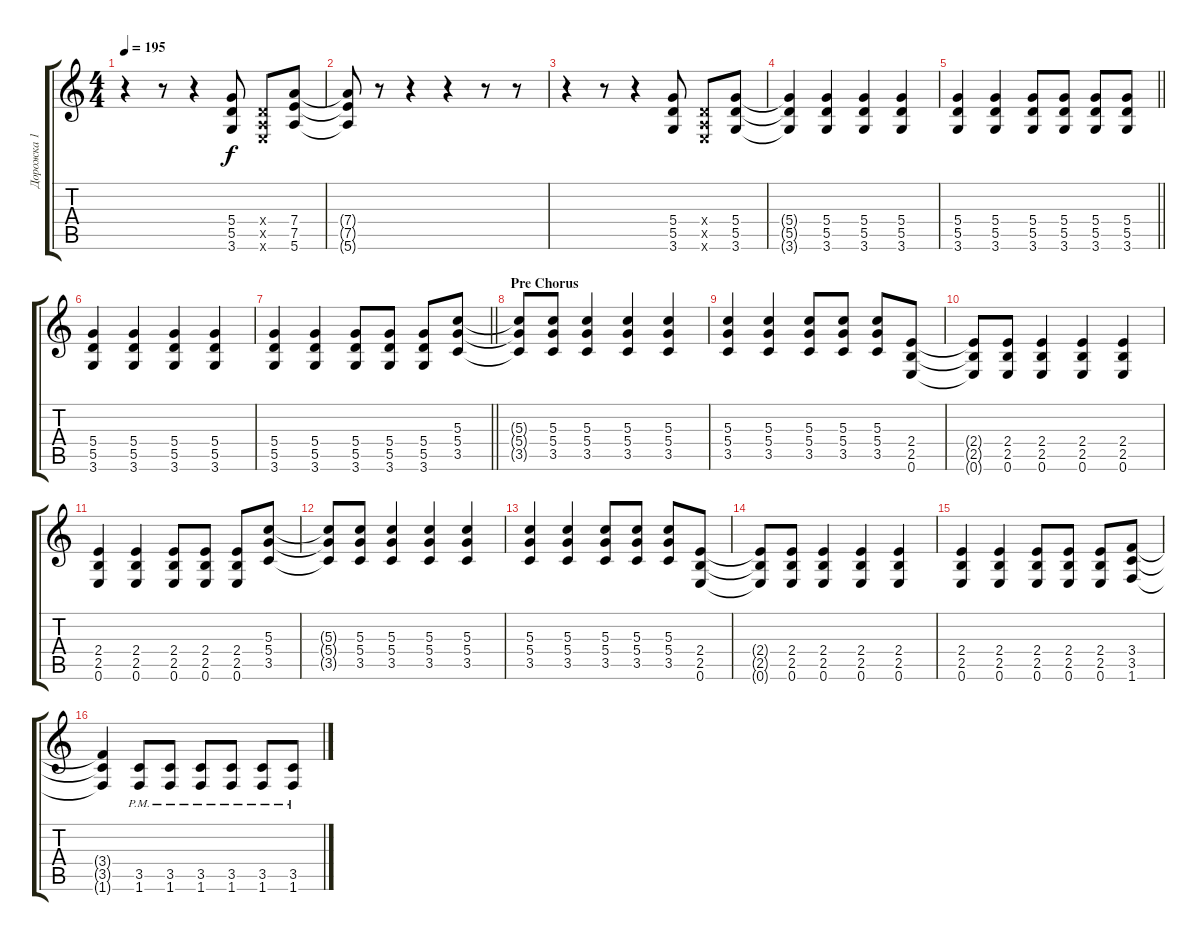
\track ("Дорожка 1" "Дорожка 1") {instrument distortionguitar}
\staff {score tabs}
\tuning (E4 B3 G3 D3 A2 E2) {hide}
\ts (4 4)
\tempo 195
\clef g2
\ks c
r.4{dy f} r.8 r.4 (5.4 5.5 3.6).8 (0.4{x} 0.5{x} 0.6{x}).8 (7.4 7.5 5.6).8 |
(7.4{t} 7.5{t} 5.6{t}).8 r.8 r.4 r.4 r.8 r.8 |
r.4 r.8 r.4 (5.4 5.5 3.6).8 (0.4{x} 0.5{x} 0.6{x}).8 (5.4 5.5 3.6).8 |
(5.4{t} 5.5{t} 3.6{t}).4 (5.4 5.5 3.6).4 (5.4 5.5 3.6).4 (5.4 5.5 3.6).4 |
\barLineRight lightlight
(5.4 5.5 3.6).4 (5.4 5.5 3.6).4 (5.4 5.5 3.6).8 (5.4 5.5 3.6).8 (5.4 5.5 3.6).8 (5.4 5.5 3.6).8 |
(5.4 5.5 3.6).4 (5.4 5.5 3.6).4 (5.4 5.5 3.6).4 (5.4 5.5 3.6).4 |
\barLineRight lightlight
(5.4 5.5 3.6).4 (5.4 5.5 3.6).4 (5.4 5.5 3.6).8 (5.4 5.5 3.6).8 (5.4 5.5 3.6).8 (5.3 5.4 3.5).8 |
\section ("" "Pre Chorus")
(5.3{t} 5.4{t} 3.5{t}).8 (5.3 5.4 3.5).8 (5.3 5.4 3.5).4 (5.3 5.4 3.5).4 (5.3 5.4 3.5).4 |
(5.3 5.4 3.5).4 (5.3 5.4 3.5).4 (5.3 5.4 3.5).8 (5.3 5.4 3.5).8 (5.3 5.4 3.5).8 (2.4 2.5 0.6).8 |
(2.4{t} 2.5{t} 0.6{t}).8 (2.4 2.5 0.6).8 (2.4 2.5 0.6).4 (2.4 2.5 0.6).4 (2.4 2.5 0.6).4 |
(2.4 2.5 0.6).4 (2.4 2.5 0.6).4 (2.4 2.5 0.6).8 (2.4 2.5 0.6).8 (2.4 2.5 0.6).8 (5.3 5.4 3.5).8 |
(5.3{t} 5.4{t} 3.5{t}).8 (5.3 5.4 3.5).8 (5.3 5.4 3.5).4 (5.3 5.4 3.5).4 (5.3 5.4 3.5).4 |
(5.3 5.4 3.5).4 (5.3 5.4 3.5).4 (5.3 5.4 3.5).8 (5.3 5.4 3.5).8 (5.3 5.4 3.5).8 (2.4 2.5 0.6).8 |
(2.4{t} 2.5{t} 0.6{t}).8 (2.4 2.5 0.6).8 (2.4 2.5 0.6).4 (2.4 2.5 0.6).4 (2.4 2.5 0.6).4 |
(2.4 2.5 0.6).4 (2.4 2.5 0.6).4 (2.4 2.5 0.6).8 (2.4 2.5 0.6).8 (2.4 2.5 0.6).8 (3.4 3.5 1.6).8 |
(3.4{t} 3.5{t} 1.6{t}).4 (3.5{pm} 1.6{pm}).8 (3.5{pm} 1.6{pm}).8 (3.5{pm} 1.6{pm}).8 (3.5{pm} 1.6{pm}).8 (3.5{pm} 1.6{pm}).8 (3.5{pm} 1.6{pm}).8
